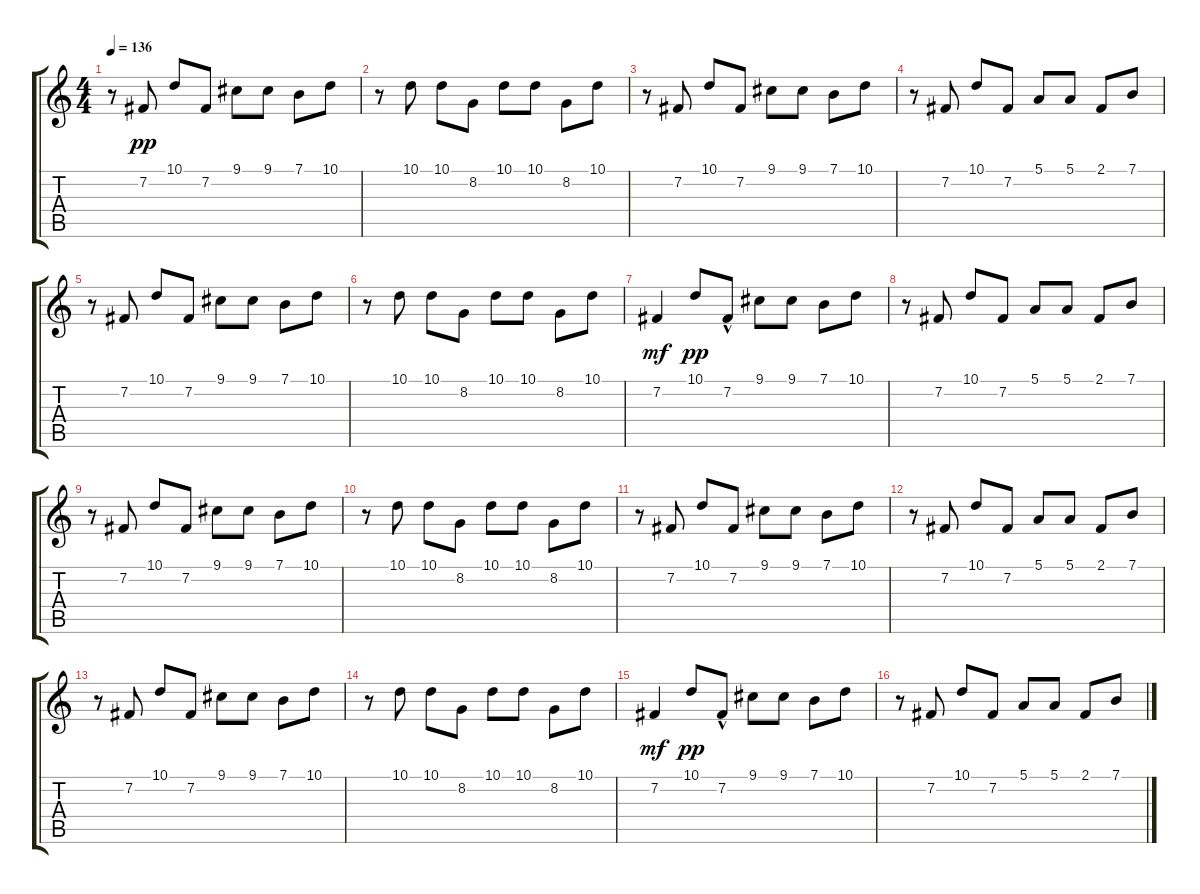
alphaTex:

\track "" {instrument xylophone}
\staff {score tabs}
\tuning (E4 B3 G3 D3 A2 E2) {hide}
\ts (4 4)
\tempo 136
\clef g2
\ks c
r.8{dy pp} 7.2.8 10.1.8 7.2.8 9.1.8 9.1.8 7.1.8 10.1.8 |
r.8 10.1.8 10.1.8 8.2.8 10.1.8 10.1.8 8.2.8 10.1.8 |
r.8 7.2.8 10.1.8 7.2.8 9.1.8 9.1.8 7.1.8 10.1.8 |
r.8 7.2.8 10.1.8 7.2.8 5.1.8 5.1.8 2.1.8 7.1.8 |
r.8 7.2.8 10.1.8 7.2.8 9.1.8 9.1.8 7.1.8 10.1.8 |
r.8 10.1.8 10.1.8 8.2.8 10.1.8 10.1.8 8.2.8 10.1.8 |
7.2.4{dy mf} 10.1.8{dy pp} 7.2{hac}.8 9.1.8 9.1.8 7.1.8 10.1.8 |
r.8 7.2.8 10.1.8 7.2.8 5.1.8 5.1.8 2.1.8 7.1.8 |
r.8 7.2.8 10.1.8 7.2.8 9.1.8 9.1.8 7.1.8 10.1.8 |
r.8 10.1.8 10.1.8 8.2.8 10.1.8 10.1.8 8.2.8 10.1.8 |
r.8 7.2.8 10.1.8 7.2.8 9.1.8 9.1.8 7.1.8 10.1.8 |
r.8 7.2.8 10.1.8 7.2.8 5.1.8 5.1.8 2.1.8 7.1.8 |
r.8 7.2.8 10.1.8 7.2.8 9.1.8 9.1.8 7.1.8 10.1.8 |
r.8 10.1.8 10.1.8 8.2.8 10.1.8 10.1.8 8.2.8 10.1.8 |
7.2.4{dy mf} 10.1.8{dy pp} 7.2{hac}.8 9.1.8 9.1.8 7.1.8 10.1.8 |
r.8 7.2.8 10.1.8 7.2.8 5.1.8 5.1.8 2.1.8 7.1.8
